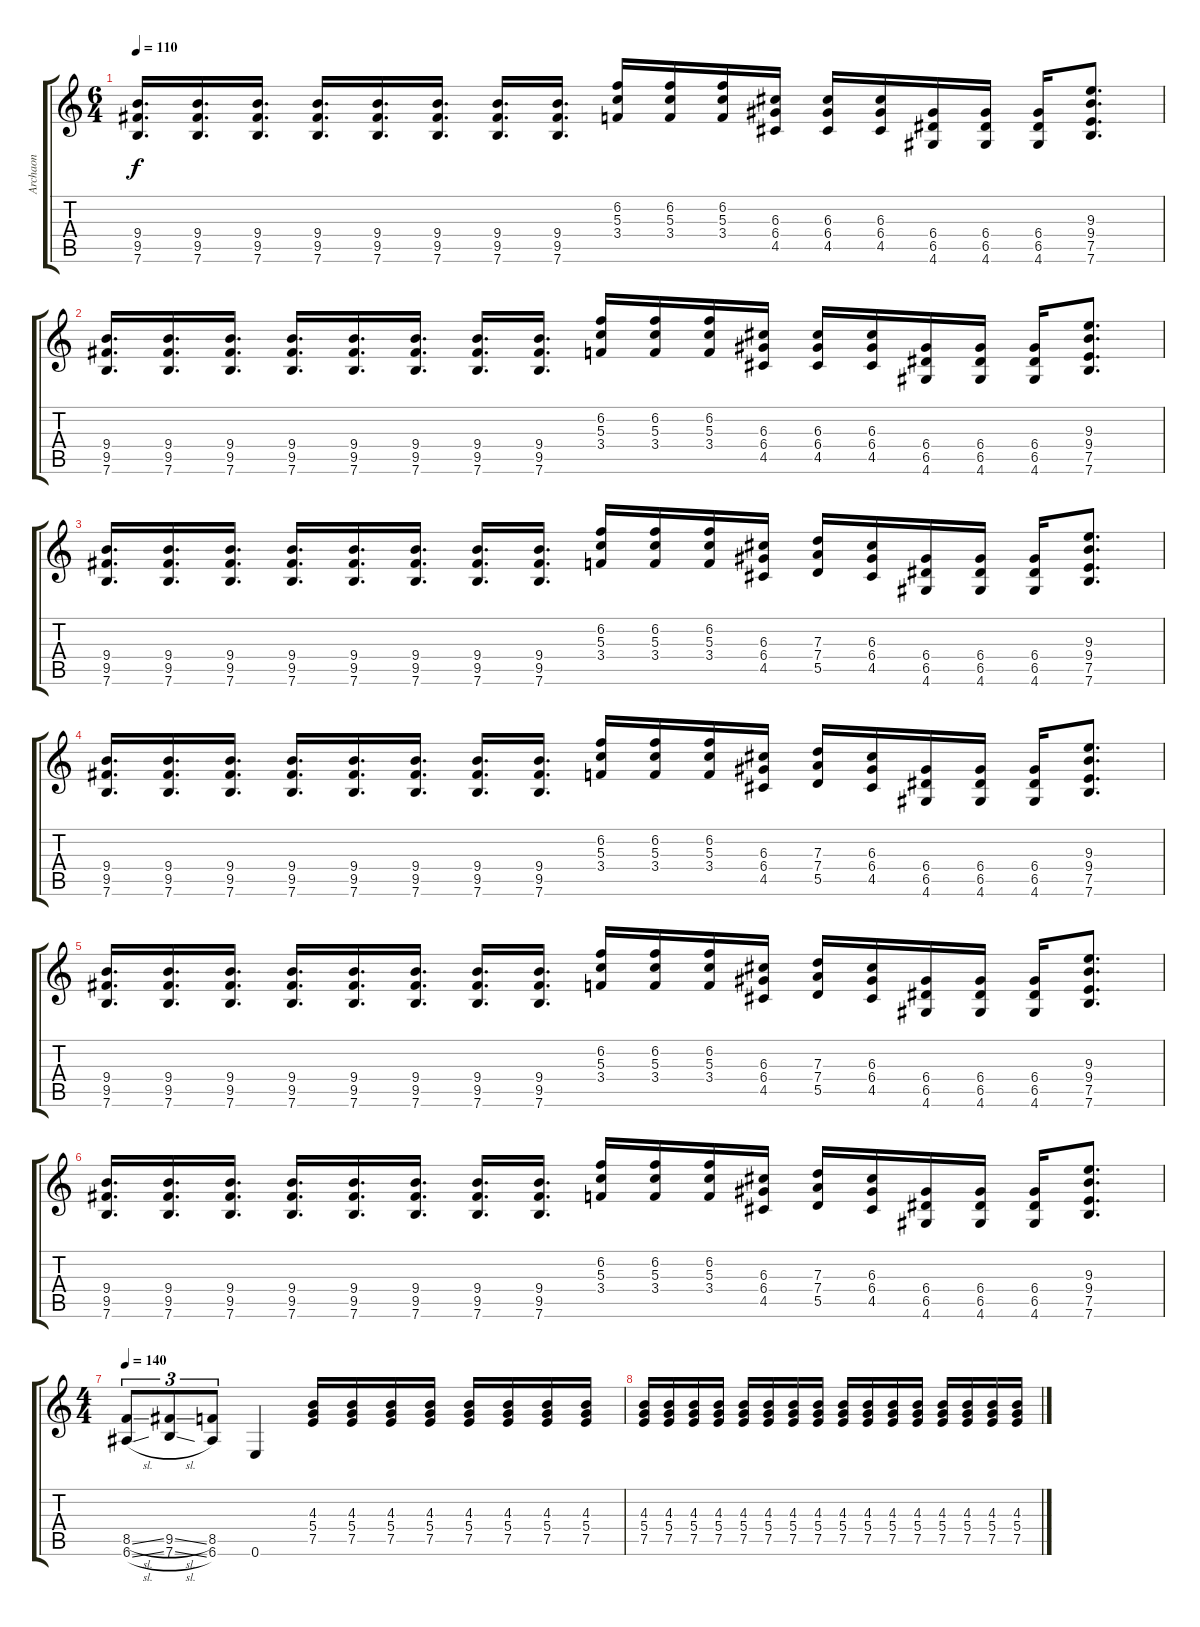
\track ("Archaon" "Archaon") {instrument distortionguitar}
\staff {score tabs}
\tuning (E4 B3 G3 D3 A2 E2) {hide}
\ts (6 4)
\tempo 110
\clef g2
\ks c
(9.4 9.5 7.6).16{d dy f} (9.4 9.5 7.6).16{d} (9.4 9.5 7.6).16{d} (9.4 9.5 7.6).16{d} (9.4 9.5 7.6).16{d} (9.4 9.5 7.6).16{d} (9.4 9.5 7.6).16{d} (9.4 9.5 7.6).16{d} (6.2 5.3 3.4).16 (6.2 5.3 3.4).16 (6.2 5.3 3.4).16 (6.3 6.4 4.5).16 (6.3 6.4 4.5).16 (6.3 6.4 4.5).16 (6.4 6.5 4.6).16 (6.4 6.5 4.6).16 (6.4 6.5 4.6).16 (9.3 9.4 7.5 7.6).8{d} |
(9.4 9.5 7.6).16{d} (9.4 9.5 7.6).16{d} (9.4 9.5 7.6).16{d} (9.4 9.5 7.6).16{d} (9.4 9.5 7.6).16{d} (9.4 9.5 7.6).16{d} (9.4 9.5 7.6).16{d} (9.4 9.5 7.6).16{d} (6.2 5.3 3.4).16 (6.2 5.3 3.4).16 (6.2 5.3 3.4).16 (6.3 6.4 4.5).16 (6.3 6.4 4.5).16 (6.3 6.4 4.5).16 (6.4 6.5 4.6).16 (6.4 6.5 4.6).16 (6.4 6.5 4.6).16 (9.3 9.4 7.5 7.6).8{d} |
(9.4 9.5 7.6).16{d} (9.4 9.5 7.6).16{d} (9.4 9.5 7.6).16{d} (9.4 9.5 7.6).16{d} (9.4 9.5 7.6).16{d} (9.4 9.5 7.6).16{d} (9.4 9.5 7.6).16{d} (9.4 9.5 7.6).16{d} (6.2 5.3 3.4).16 (6.2 5.3 3.4).16 (6.2 5.3 3.4).16 (6.3 6.4 4.5).16 (7.3 7.4 5.5).16 (6.3 6.4 4.5).16 (6.4 6.5 4.6).16 (6.4 6.5 4.6).16 (6.4 6.5 4.6).16 (9.3 9.4 7.5 7.6).8{d} |
(9.4 9.5 7.6).16{d} (9.4 9.5 7.6).16{d} (9.4 9.5 7.6).16{d} (9.4 9.5 7.6).16{d} (9.4 9.5 7.6).16{d} (9.4 9.5 7.6).16{d} (9.4 9.5 7.6).16{d} (9.4 9.5 7.6).16{d} (6.2 5.3 3.4).16 (6.2 5.3 3.4).16 (6.2 5.3 3.4).16 (6.3 6.4 4.5).16 (7.3 7.4 5.5).16 (6.3 6.4 4.5).16 (6.4 6.5 4.6).16 (6.4 6.5 4.6).16 (6.4 6.5 4.6).16 (9.3 9.4 7.5 7.6).8{d} |
(9.4 9.5 7.6).16{d} (9.4 9.5 7.6).16{d} (9.4 9.5 7.6).16{d} (9.4 9.5 7.6).16{d} (9.4 9.5 7.6).16{d} (9.4 9.5 7.6).16{d} (9.4 9.5 7.6).16{d} (9.4 9.5 7.6).16{d} (6.2 5.3 3.4).16 (6.2 5.3 3.4).16 (6.2 5.3 3.4).16 (6.3 6.4 4.5).16 (7.3 7.4 5.5).16 (6.3 6.4 4.5).16 (6.4 6.5 4.6).16 (6.4 6.5 4.6).16 (6.4 6.5 4.6).16 (9.3 9.4 7.5 7.6).8{d} |
(9.4 9.5 7.6).16{d} (9.4 9.5 7.6).16{d} (9.4 9.5 7.6).16{d} (9.4 9.5 7.6).16{d} (9.4 9.5 7.6).16{d} (9.4 9.5 7.6).16{d} (9.4 9.5 7.6).16{d} (9.4 9.5 7.6).16{d} (6.2 5.3 3.4).16 (6.2 5.3 3.4).16 (6.2 5.3 3.4).16 (6.3 6.4 4.5).16 (7.3 7.4 5.5).16 (6.3 6.4 4.5).16 (6.4 6.5 4.6).16 (6.4 6.5 4.6).16 (6.4 6.5 4.6).16 (9.3 9.4 7.5 7.6).8{d} |
\ts (4 4)
\tempo 140
(8.5{sl} 6.6{sl}).8{tu (3 2)} (9.5{sl} 7.6{sl}).8{tu (3 2)} (8.5 6.6).8{tu (3 2)} 0.6.4 (4.3 5.4 7.5).16 (4.3 5.4 7.5).16 (4.3 5.4 7.5).16 (4.3 5.4 7.5).16 (4.3 5.4 7.5).16 (4.3 5.4 7.5).16 (4.3 5.4 7.5).16 (4.3 5.4 7.5).16 |
(4.3 5.4 7.5).16 (4.3 5.4 7.5).16 (4.3 5.4 7.5).16 (4.3 5.4 7.5).16 (4.3 5.4 7.5).16 (4.3 5.4 7.5).16 (4.3 5.4 7.5).16 (4.3 5.4 7.5).16 (4.3 5.4 7.5).16 (4.3 5.4 7.5).16 (4.3 5.4 7.5).16 (4.3 5.4 7.5).16 (4.3 5.4 7.5).16 (4.3 5.4 7.5).16 (4.3 5.4 7.5).16 (4.3 5.4 7.5).16
